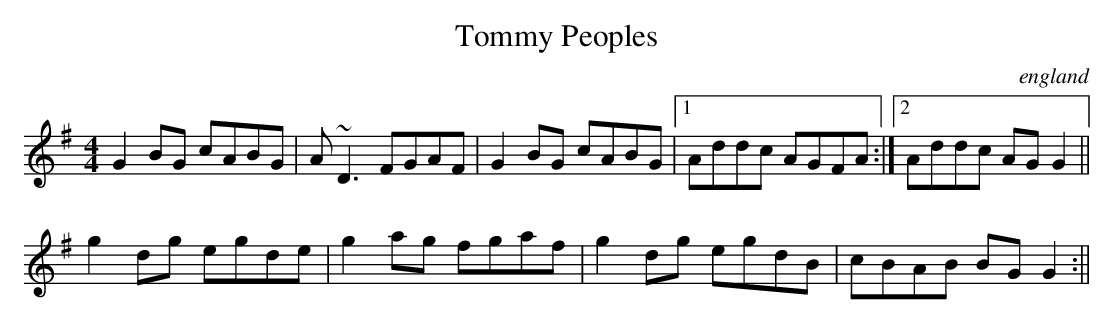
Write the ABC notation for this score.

X:1
T:Tommy Peoples
O:england
M:4/4
L:1/8
K:G
G2 BG cABG|A~D3 FGAF|G2 BG cABG|1Addc AGFA:|2Addc AG G2||
g2 dg egde|g2 ag fgaf|g2 dg egdB|cBAB BG G2:||
